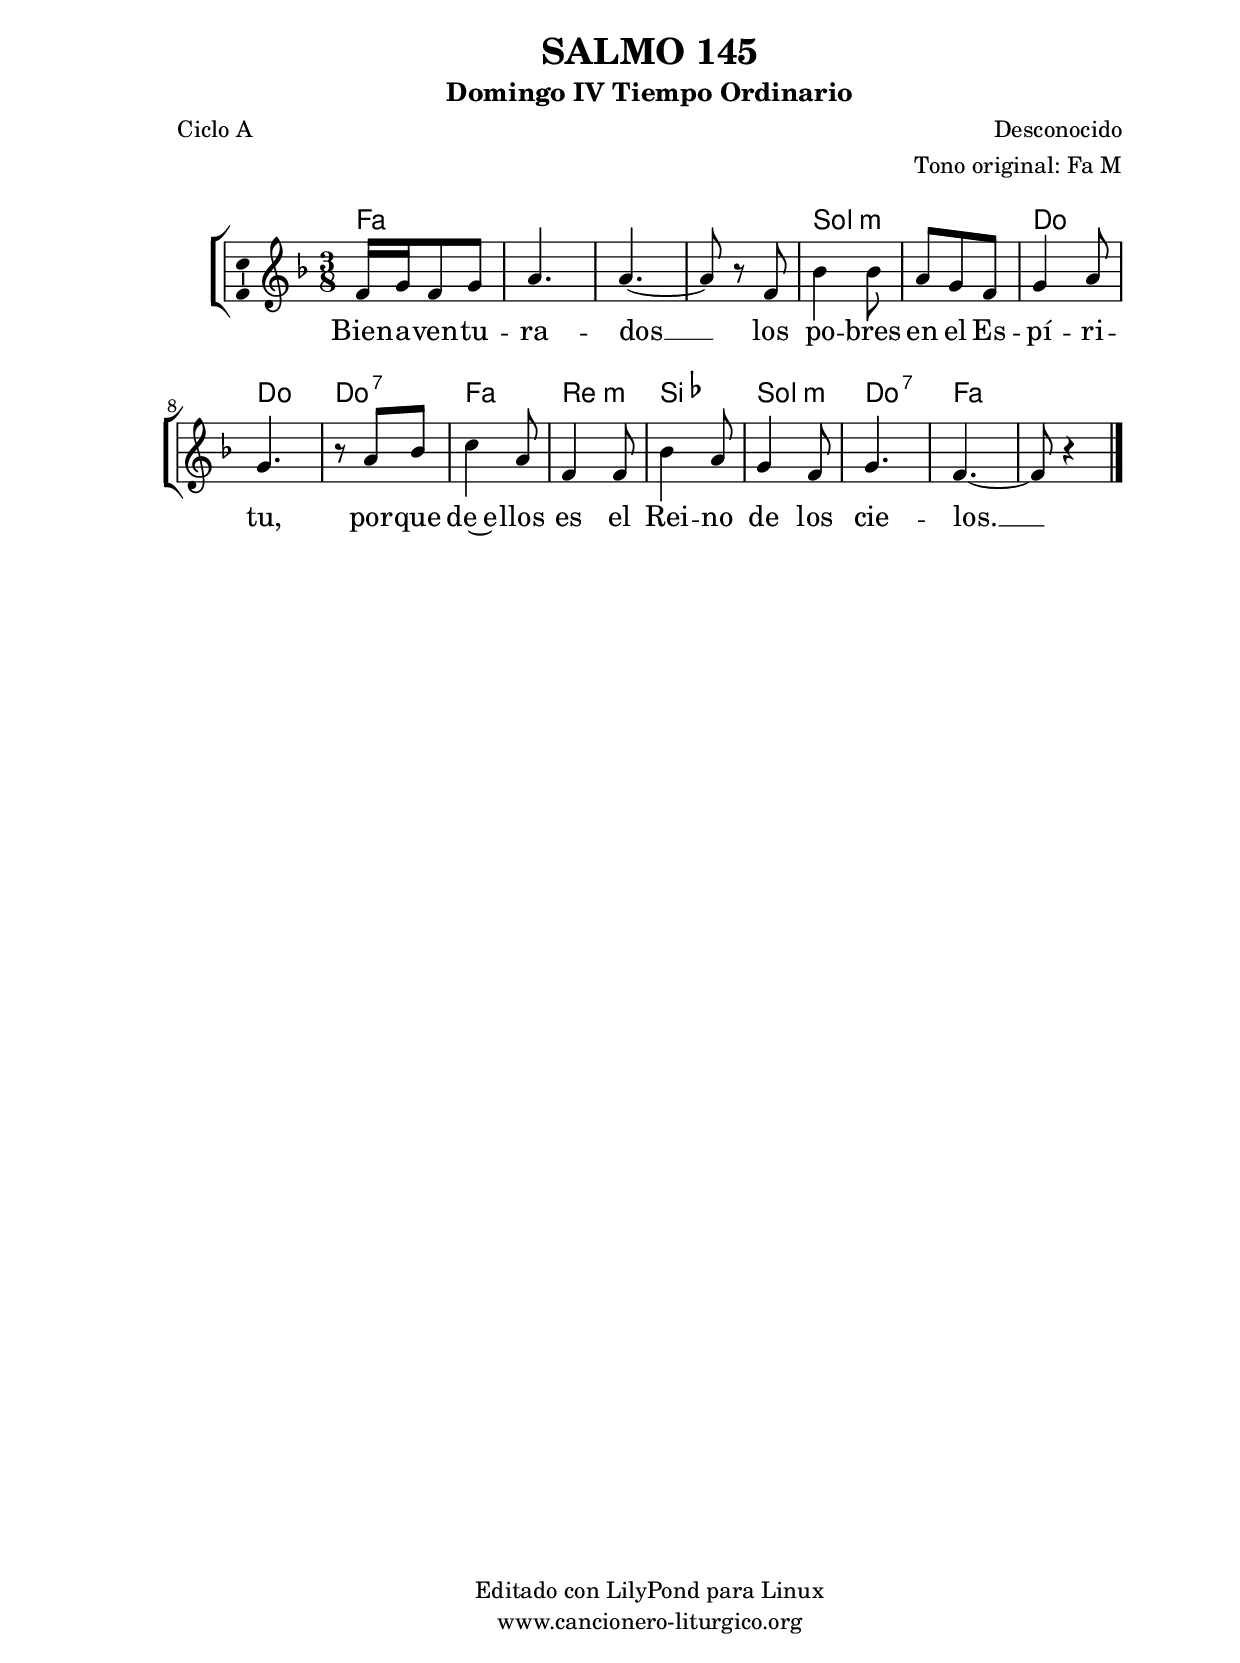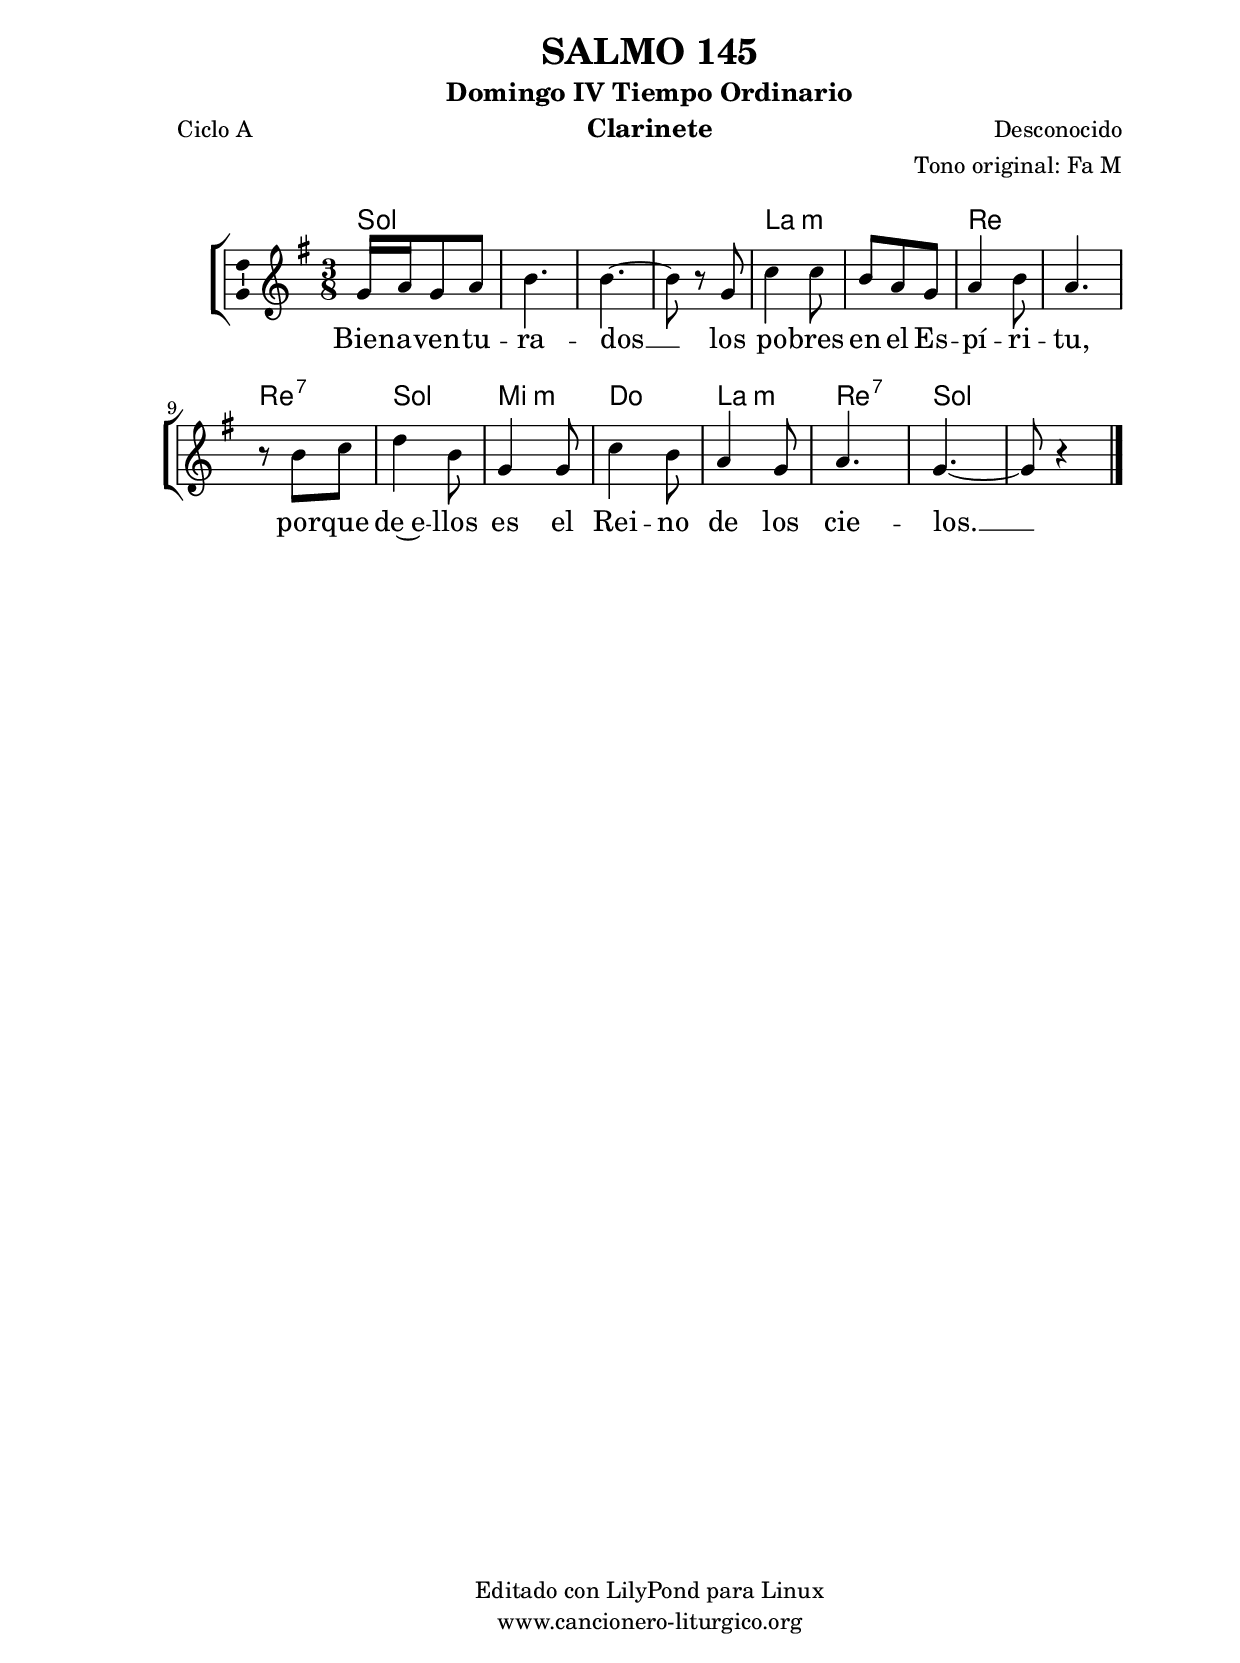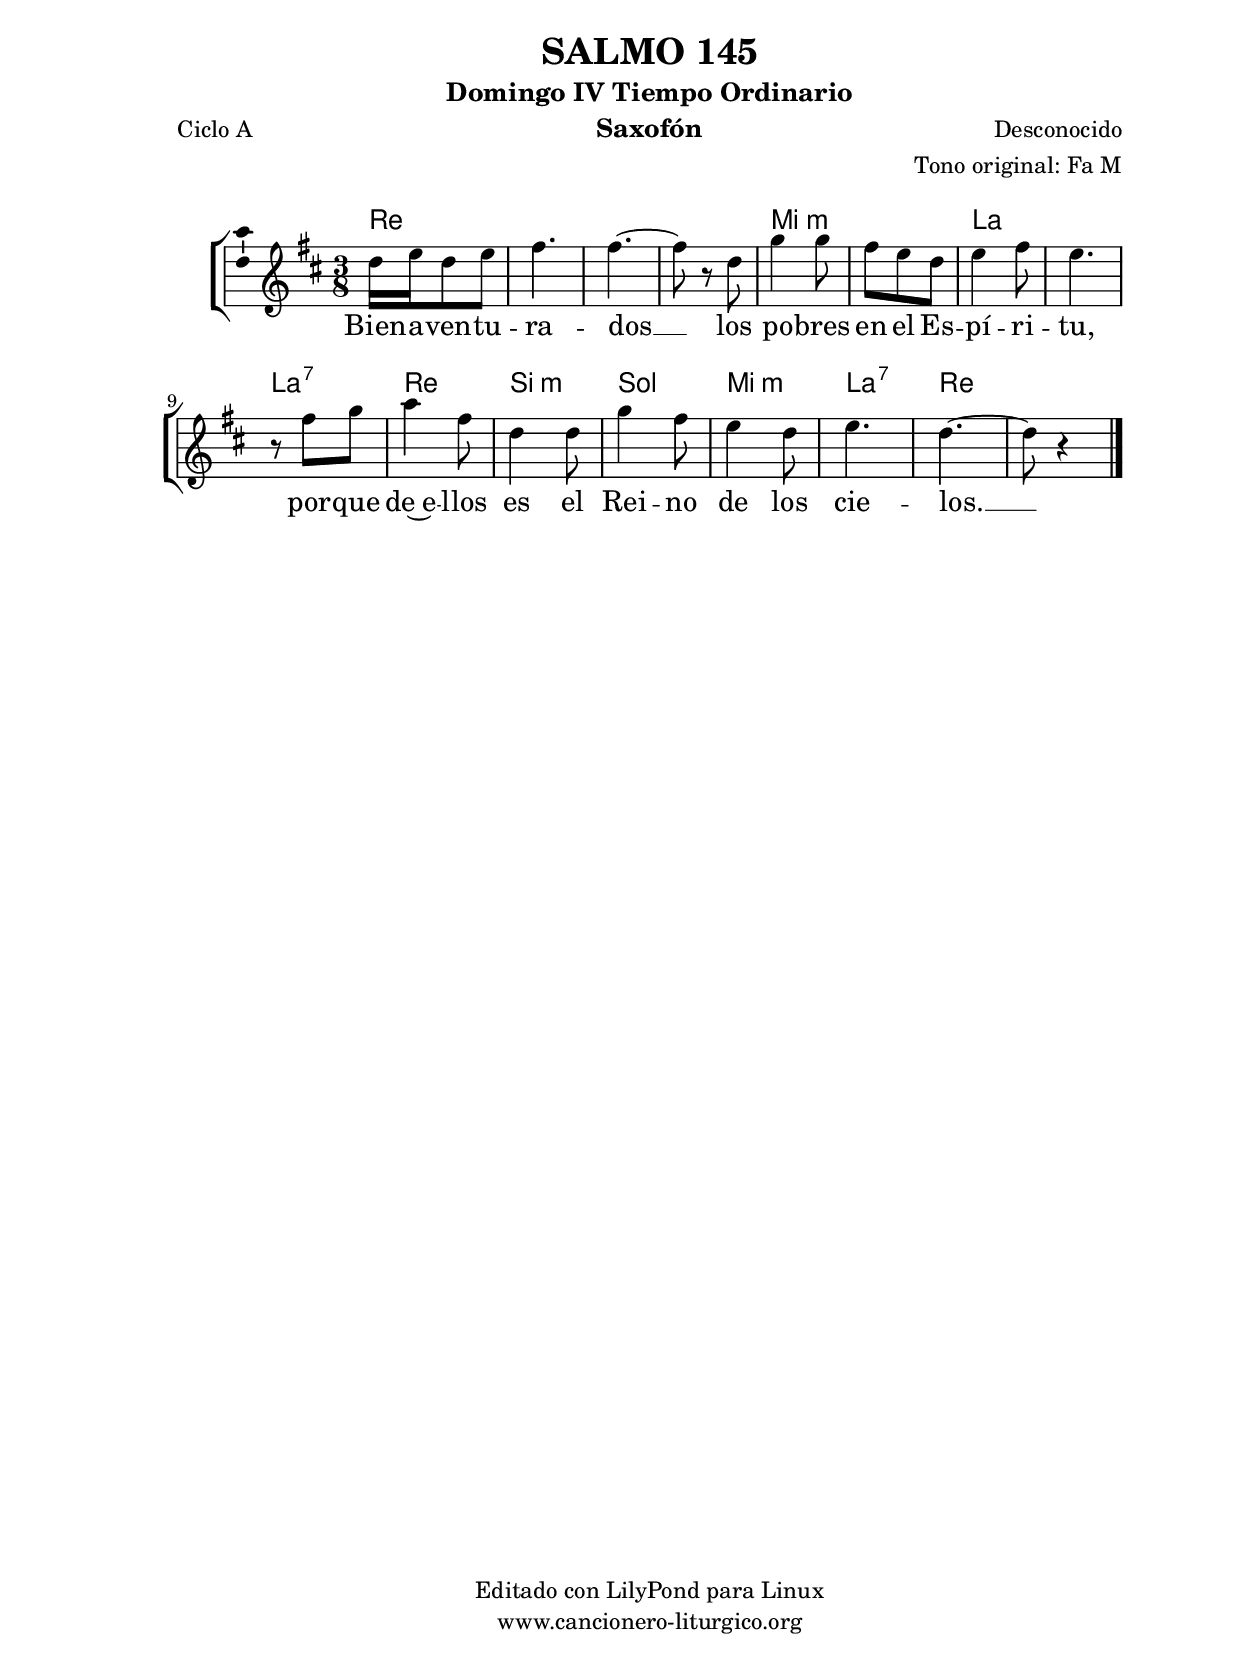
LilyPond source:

%
%para convertir .midi en .wav:
%timidity filename.midi -Ow -o finename.wav
%
%
%Para convertir de .wav a .mp3:
%lame -h -m j filename.wav
%
%
%para escuchar el midi:
%timidity nombrefichero.midi
%


%versión de lilypond para la que se ha escrito esta partitura:
\version "2.16.0"

	%Tamaño papel
	#(set-default-paper-size "a4")
	%Tamaño partitura
	#(set-global-staff-size 20)
	%No responde al pulsar sobre una nota
	#(ly:set-option 'point-and-click #f)

%parámetros del encabezamiento:
\header {
	title = "SALMO 145"
	subtitle = "Domingo IV Tiempo Ordinario"
	composer = "Desconocido"
	poet = "Ciclo A"
	meter = ""
	arranger = "Tono original: Fa M"
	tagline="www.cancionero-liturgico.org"
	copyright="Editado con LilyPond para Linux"
	tiempo = "Ordinario"
	usos = "Salmo"
	letra = "Bienaventurados los pobres en el Espíritu, porque de ellos es el Reino de los cielos."
	}

%parámetros asociados al papel:
\paper  {
	oddHeaderMarkup = \markup {\fill-line { \on-the-fly #not-first-page \fromproperty #'header:title \on-the-fly #not-first-page \fromproperty #'header:composer }}
	evenHeaderMarkup = \markup {\fill-line { \fromproperty #'header:composer \fromproperty #'header:title }}
	#(set-paper-size "a4")
	print-page-number = ##f
	first-page-number = 1
	print-first-page-number = ##f
%	head-separation = 3.0 \cm
	top-margin = 2.0 \cm
	bottom-margin = 0.5\cm
%%%	bottom-margin = -1.0\cm
	left-margin = 3.0 \cm
	line-width = 16.0 \cm 
	indent = 8\mm
	interscoreline = 2.\mm
	between-system-space = 15\mm
%	para que las partituras no llenen la hoja:
	ragged-bottom = ##t
%	idem para la última hoja:
	ragged-last-bottom = ##f
%	para que las partituras llenen el ancho del papel:
	ragged-last = ##f
	after-title-space = 2.5 \cm
%page-count=1
%system-count=8

	%Flexible Vertical Spacing
%	markup-markup-spacing =
%	#'((basic-distance . 15) (minimum-distance . 15) (padding . 3))
	markup-system-spacing =
	#'((basic-distance . 15) (minimum-distance . 15) (padding . 3))
	system-system-spacing =
	#'((basic-distance . 15) (minimum-distance . 15) (padding . 3))
	score-system-spacing =
	#'((basic-distance . 15) (minimum-distance . 15) (padding . 5))
%	top-system-spacing = % header
%	#'((basic-distance . 8) (minimum-distance . 0) (padding . 3))
%	top-markup-spacing =
%	#'((basic-distance . 20) (minimum-distance . 20) (padding . 3))
	last-bottom-spacing = % footer
	#'((basic-distance . 5) (minimum-distance . 5) (padding . 3))
%	score-markup-spacing =
%	#'((basic-distance . 16) (minimum-distance . 13) (padding . 3))

	}


%parámetros que afectan a toda la partitura:
global =  {
	%clave de sol (G):
	\clef G
	%armadura:
%%%	\transpose  c d
	\key f \major
	\tempo 4=80
	\set Score.tempoHideNote = ##t
	}


acordes = {
	\italianChords
	\chordmode {
%%%	\transpose  c d
{

f4. f f f g:m g:m c c c:7 f d:m bes g:m c:7 f f

	}
	}
}


melodia = 
{
%%%	\transpose  c d
	\relative c'{
	\time 3/8

f16 g f8 g
a4.
a4.~
a8 r8 f8
bes4 bes8
a8 g f
g4 a8
g4.
r8 a8 bes
c4 a8
f4 f8
bes4 a8
g4 f8
g4.
f4.~
f8 r4

	\bar "|."
	}
	}


texto = \lyricmode {
Bien -- a -- ven -- tu -- ra -- dos __
los po -- bres en el Es -- pí -- ri -- tu,
por -- que de~e -- llos es el Rei -- no de los cie -- los. __
	}


acordesStaff = \context ChordNames = acordesStaff <<
	\set chordChanges = ##t
	\acordes
	>>


vozStaff = \context Voice = vozStaff
\with {\consists "Ambitus_engraver"}
<<
%	\set Staff.instrumentName = ""
%	\set Staff.shortInstrumentName = ""
%	\set Staff.midiInstrument = #"clarinet"
%	\set Staff.midiInstrument = #"cello"
%	\set Staff.midiInstrument = #"flute"
	\set Staff.midiInstrument = #"electric guitar (jazz)"
%	\set Staff.midiInstrument = #"english horn"
%	\set Staff.midiInstrument = #"violin"
%	\set Staff.midiInstrument = #"glockenspiel"
	\set Staff.midiMinimumVolume = #0.7
	\set Staff.midiMaximumVolume = #0.9
	\global
	\melodia
	>>


textoStaff = \context Lyrics = textoStaff <<
	\lyricsto vozStaff \texto
	>>

\book {
	\score {
		\context ChoirStaff {
			\override StaffGroup.SystemStartBracket #'collapse-height = #1
			\override Score.SystemStartBar #'collapse-height = #1
			<<
			\acordesStaff
			\vozStaff
			\textoStaff
			>>
			}
		\layout {
	    		\context {
				\Lyrics
				\override LyricText #'font-size = #2
				}
	   		 \context {
				\Score
				%fontSize = #3
				\override StaffSymbol #'staff-space = #(magstep +3)
				%\override Beam #'thickness = #0.55
				%\override SpacingSpanner #'spacing-increment = #1.0
				%\override Slur #'height-limit = #1.5
				}
			}
		}
	\score {
		\unfoldRepeats
		\context ChoirStaff {
			<<
			\acordesStaff
			\vozStaff
			>>
			}
		\midi {
	  		\context {
	  			\Score
				tempoWholesPerMinute = #(ly:make-moment 70 4)
				}
			}
		}
	}

%Partitura para clarinete
#(define output-suffix "C")
\book {
	\header{
		instrument = "Clarinete"
		}
	\score {
		\context ChoirStaff {
			\override StaffGroup.SystemStartBracket #'collapse-height = #1
			\override Score.SystemStartBar #'collapse-height = #1
\transpose c d
			<<
			\acordesStaff
			\vozStaff
			\textoStaff
			>>
			}
		\layout {
	    		\context {
				\Lyrics
				\override LyricText #'font-size = #2
				}
	   		 \context {
				\Score
				\override StaffSymbol #'staff-space = #(magstep +3)
				}
			}
		}
	}

%Partitura para saxofón
#(define output-suffix "S")
\book {
	\header{
		instrument = "Saxofón"
		}
	\score {
		\context ChoirStaff {
			\override StaffGroup.SystemStartBracket #'collapse-height = #1
			\override Score.SystemStartBar #'collapse-height = #1
\transpose c a
			<<
			\acordesStaff
			\vozStaff
			\textoStaff
			>>
			}
		\layout {
	    		\context {
				\Lyrics
				\override LyricText #'font-size = #2
				}
	   		 \context {
				\Score
				\override StaffSymbol #'staff-space = #(magstep +3)
				}
			}
		}
	}

